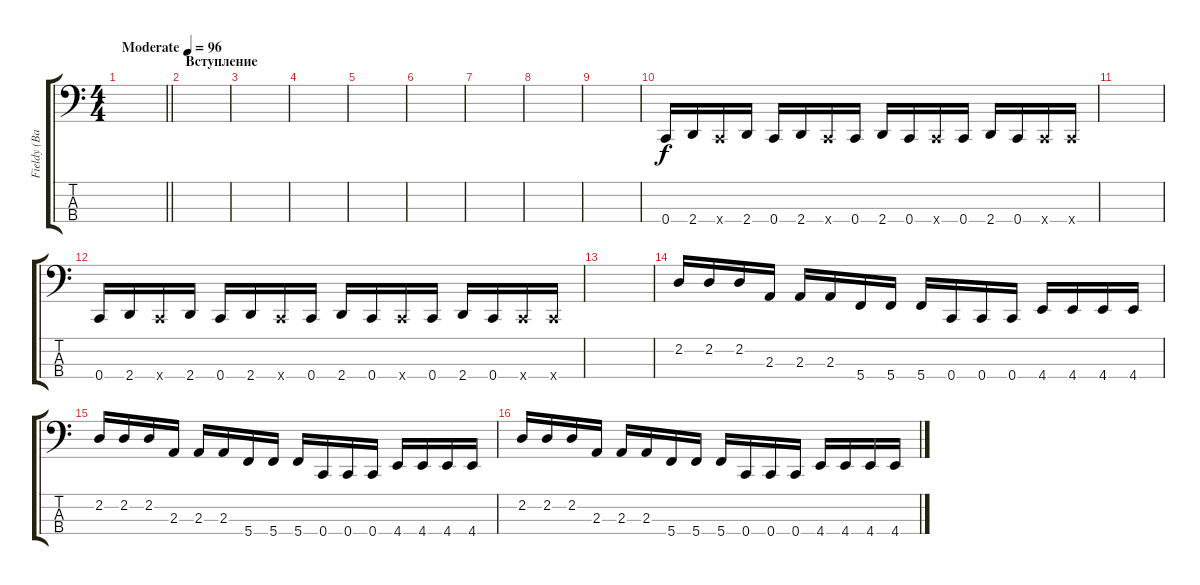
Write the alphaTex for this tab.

\track ("Fieldy (Bass)" "Fieldy (Ba") {instrument slapbass1}
\staff {score tabs}
\tuning (F2 C2 G1 C1) {hide}
\ts (4 4)
\tempo (96 "Moderate")
\clef f4
\barLineRight lightlight
\ks c
|
\section ("" "Вступление")
|
|
|
|
|
|
|
|
0.4.16 2.4.16 0.4{x}.16 2.4.16 0.4.16 2.4.16 0.4{x}.16 0.4.16 2.4.16 0.4.16 0.4{x}.16 0.4.16 2.4.16 0.4.16 0.4{x}.16 0.4{x}.16 |
|
0.4.16 2.4.16 0.4{x}.16 2.4.16 0.4.16 2.4.16 0.4{x}.16 0.4.16 2.4.16 0.4.16 0.4{x}.16 0.4.16 2.4.16 0.4.16 0.4{x}.16 0.4{x}.16 |
|
2.2.16{instrument fretlessbass} 2.2.16 2.2.16 2.3.16 2.3.16 2.3.16 5.4.16 5.4.16 5.4.16 0.4.16 0.4.16 0.4.16 4.4.16 4.4.16 4.4.16 4.4.16 |
2.2.16 2.2.16 2.2.16 2.3.16 2.3.16 2.3.16 5.4.16 5.4.16 5.4.16 0.4.16 0.4.16 0.4.16 4.4.16 4.4.16 4.4.16 4.4.16 |
2.2.16 2.2.16 2.2.16 2.3.16 2.3.16 2.3.16 5.4.16 5.4.16 5.4.16 0.4.16 0.4.16 0.4.16 4.4.16 4.4.16 4.4.16 4.4.16
